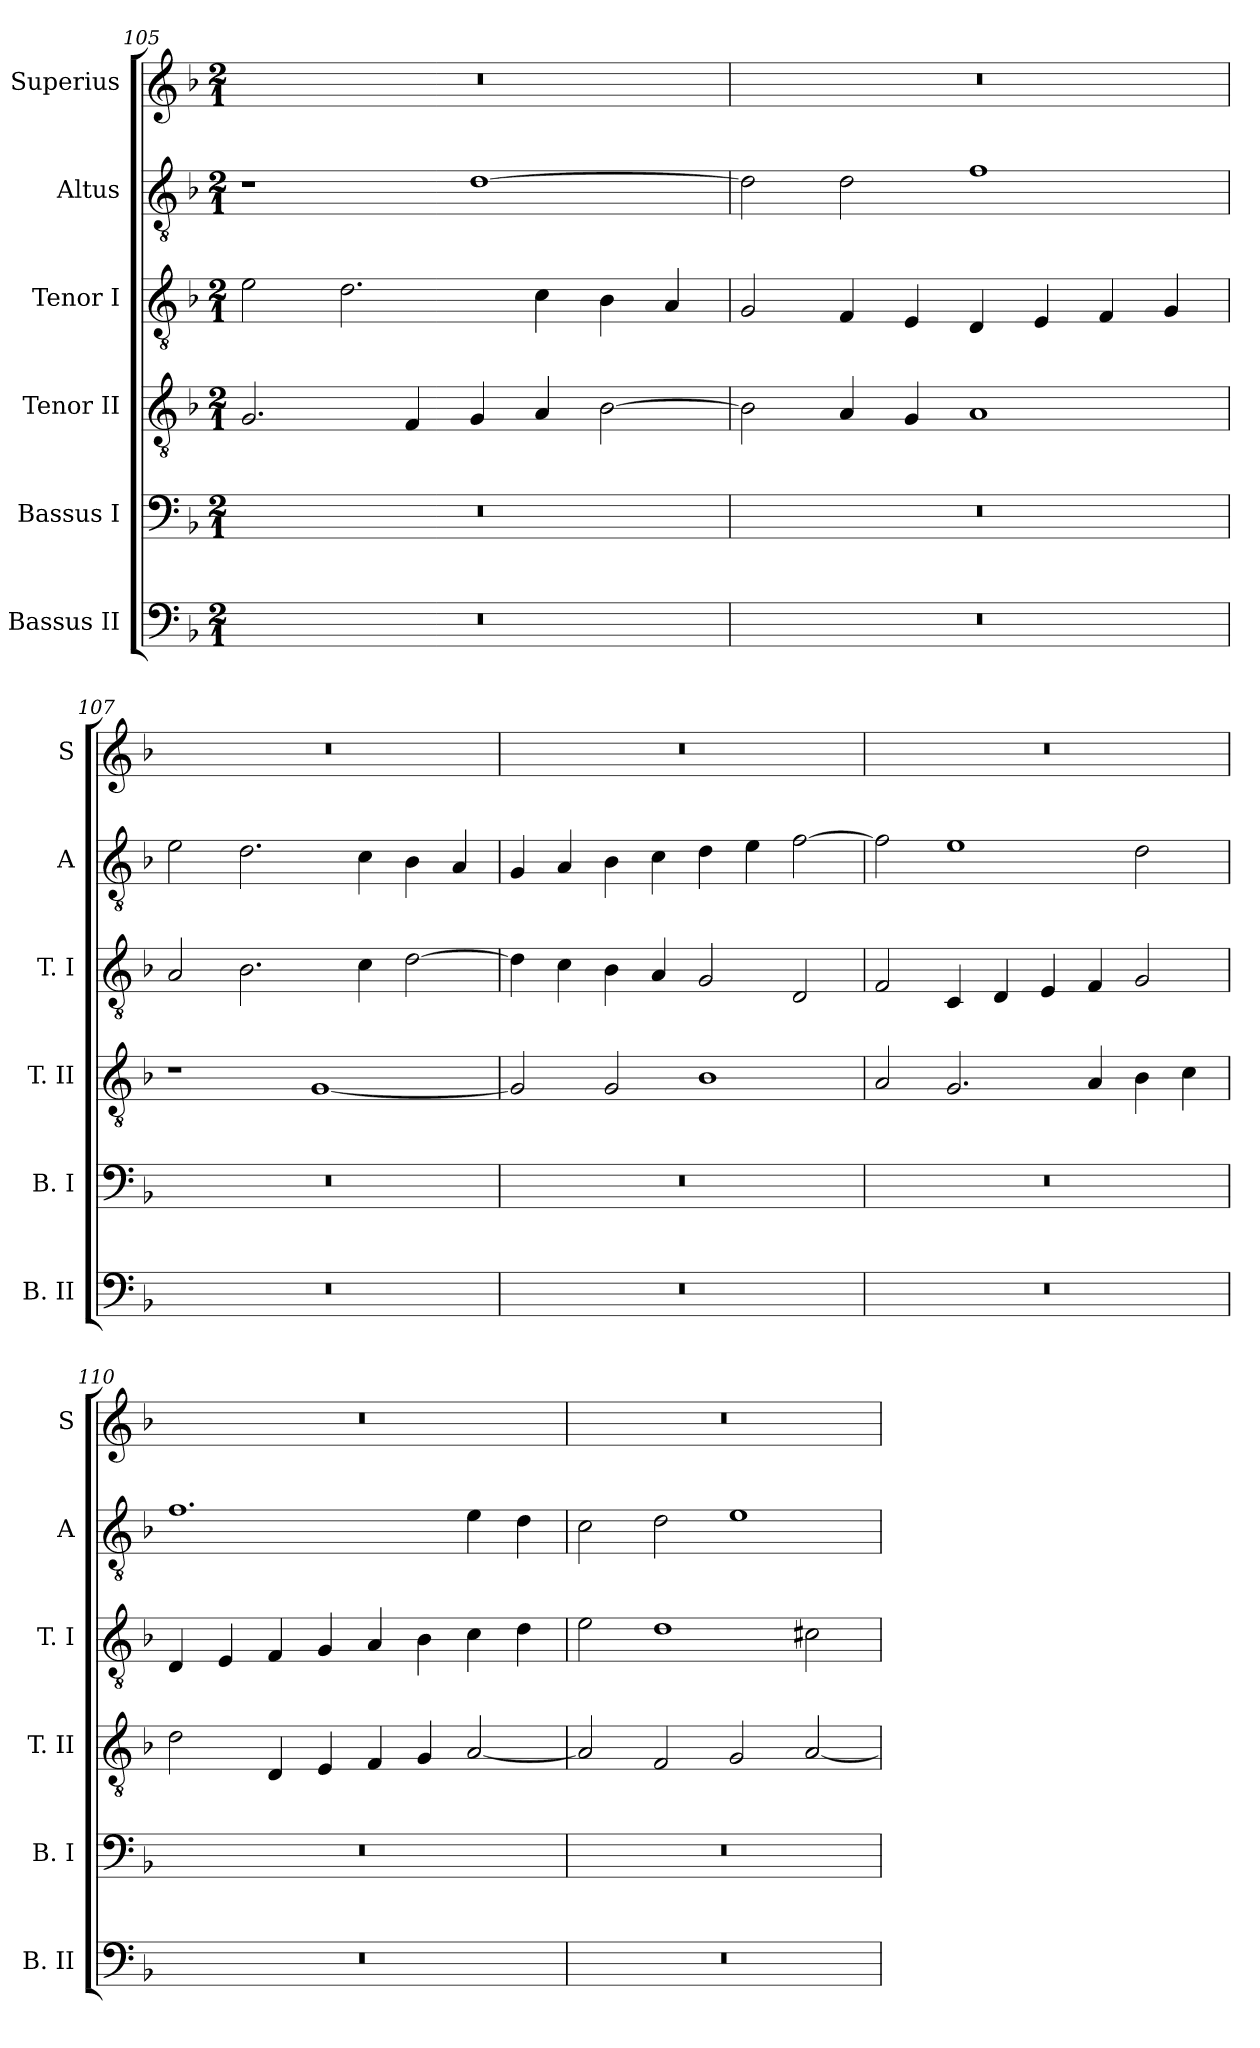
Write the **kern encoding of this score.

**kern	**kern	**kern	**kern	**kern	**kern
*part6	*part5	*part4	*part3	*part2	*part1
*staff6	*staff5	*staff4	*staff3	*staff2	*staff1
*I"Bassus II	*I"Bassus I	*I"Tenor II	*I"Tenor I	*I"Altus	*I"Superius
*I'B. II	*I'B. I	*I'T. II	*I'T. I	*I'A	*I'S
*clefF4	*clefF4	*clefGv2	*clefGv2	*clefGv2	*clefG2
*k[b-]	*k[b-]	*k[b-]	*k[b-]	*k[b-]	*k[b-]
*F:	*F:	*F:	*F:	*F:	*F:
*M2/1	*M2/1	*M2/1	*M2/1	*M2/1	*M2/1
=105	=105	=105	=105	=105	=105
0r	0r	2.G	2e	1r	0r
.	.	.	2.d	.	.
.	.	4F	.	.	.
.	.	4G	.	[1d	.
.	.	4A	4c	.	.
.	.	[2B-	4B-	.	.
.	.	.	4A	.	.
=106	=106	=106	=106	=106	=106
0r	0r	2B-]	2G	2d]	0r
.	.	4A	4F	2d	.
.	.	4G	4E	.	.
.	.	1A	4D	1f	.
.	.	.	4E	.	.
.	.	.	4F	.	.
.	.	.	4G	.	.
=107	=107	=107	=107	=107	=107
0r	0r	1r	2A	2e	0r
.	.	.	2.B-	2.d	.
.	.	[1G	.	.	.
.	.	.	4c	4c	.
.	.	.	[2d	4B-	.
.	.	.	.	4A	.
=108	=108	=108	=108	=108	=108
0r	0r	2G]	4d]	4G	0r
.	.	.	4c	4A	.
.	.	2G	4B-	4B-	.
.	.	.	4A	4c	.
.	.	1B-	2G	4d	.
.	.	.	.	4e	.
.	.	.	2D	[2f	.
=109	=109	=109	=109	=109	=109
0r	0r	2A	2F	2f]	0r
.	.	2.G	4C	1e	.
.	.	.	4D	.	.
.	.	.	4E	.	.
.	.	4A	4F	.	.
.	.	4B-	2G	2d	.
.	.	4c	.	.	.
=110	=110	=110	=110	=110	=110
0r	0r	2d	4D	1.f	0r
.	.	.	4E	.	.
.	.	4D	4F	.	.
.	.	4E	4G	.	.
.	.	4F	4A	.	.
.	.	4G	4B-	.	.
.	.	[2A	4c	4e	.
.	.	.	4d	4d	.
=111	=111	=111	=111	=111	=111
0r	0r	2A]	2e	2c	0r
.	.	2F	1d	2d	.
.	.	2G	.	1e	.
.	.	[2A	2c#X	.	.
=	=	=	=	=	=
*-	*-	*-	*-	*-	*-
